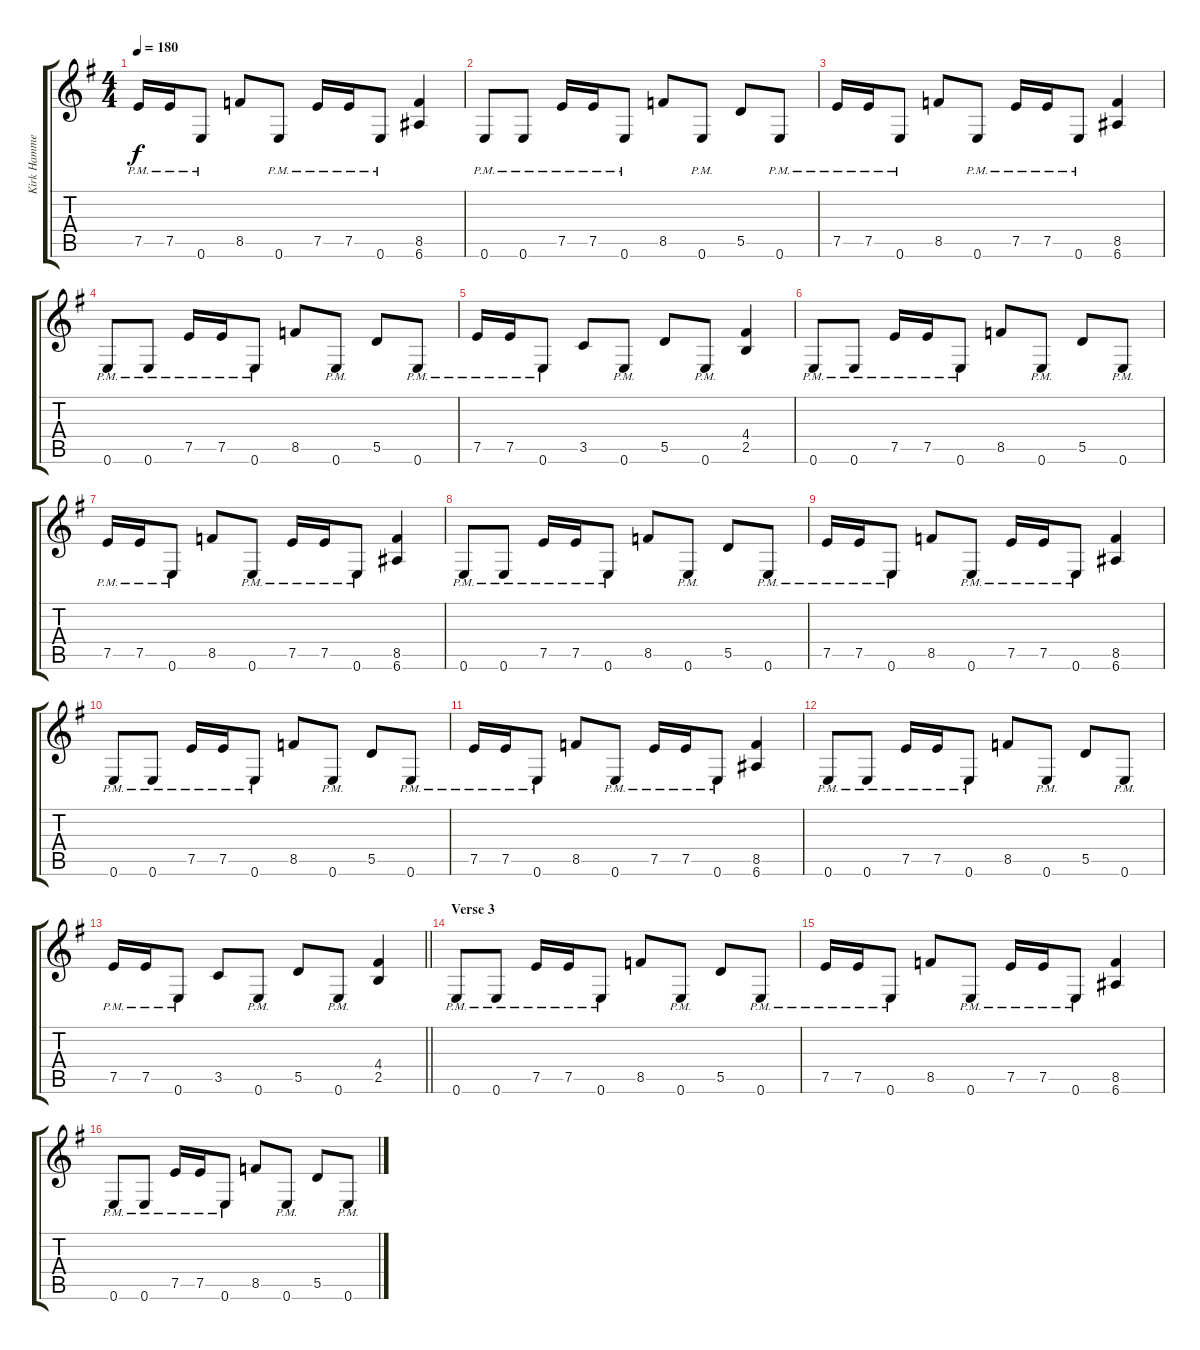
\track ("Kirk Hammett" "Kirk Hamme") {instrument distortionguitar}
\staff {score tabs}
\tuning (E4 B3 G3 D3 A2 E2) {hide}
\ts (4 4)
\tempo 180
\clef g2
\ks eminor
7.5{pm}.16{dy f} 7.5{pm}.16 0.6{pm}.8 8.5.8 0.6{pm}.8 7.5{pm}.16 7.5{pm}.16 0.6{pm}.8 (8.5 6.6).4 |
0.6{pm}.8 0.6{pm}.8 7.5{pm}.16 7.5{pm}.16 0.6{pm}.8 8.5.8 0.6{pm}.8 5.5.8 0.6{pm}.8 |
7.5{pm}.16 7.5{pm}.16 0.6{pm}.8 8.5.8 0.6{pm}.8 7.5{pm}.16 7.5{pm}.16 0.6{pm}.8 (8.5 6.6).4 |
0.6{pm}.8 0.6{pm}.8 7.5{pm}.16 7.5{pm}.16 0.6{pm}.8 8.5.8 0.6{pm}.8 5.5.8 0.6{pm}.8 |
7.5{pm}.16 7.5{pm}.16 0.6{pm}.8 3.5.8 0.6{pm}.8 5.5.8 0.6{pm}.8 (4.4 2.5).4 |
0.6{pm}.8 0.6{pm}.8 7.5{pm}.16 7.5{pm}.16 0.6{pm}.8 8.5.8 0.6{pm}.8 5.5.8 0.6{pm}.8 |
7.5{pm}.16 7.5{pm}.16 0.6{pm}.8 8.5.8 0.6{pm}.8 7.5{pm}.16 7.5{pm}.16 0.6{pm}.8 (8.5 6.6).4 |
0.6{pm}.8 0.6{pm}.8 7.5{pm}.16 7.5{pm}.16 0.6{pm}.8 8.5.8 0.6{pm}.8 5.5.8 0.6{pm}.8 |
7.5{pm}.16 7.5{pm}.16 0.6{pm}.8 8.5.8 0.6{pm}.8 7.5{pm}.16 7.5{pm}.16 0.6{pm}.8 (8.5 6.6).4 |
0.6{pm}.8 0.6{pm}.8 7.5{pm}.16 7.5{pm}.16 0.6{pm}.8 8.5.8 0.6{pm}.8 5.5.8 0.6{pm}.8 |
7.5{pm}.16 7.5{pm}.16 0.6{pm}.8 8.5.8 0.6{pm}.8 7.5{pm}.16 7.5{pm}.16 0.6{pm}.8 (8.5 6.6).4 |
0.6{pm}.8 0.6{pm}.8 7.5{pm}.16 7.5{pm}.16 0.6{pm}.8 8.5.8 0.6{pm}.8 5.5.8 0.6{pm}.8 |
\barLineRight lightlight
7.5{pm}.16 7.5{pm}.16 0.6{pm}.8 3.5.8 0.6{pm}.8 5.5.8 0.6{pm}.8 (4.4 2.5).4 |
\section ("" "Verse 3")
0.6{pm}.8 0.6{pm}.8 7.5{pm}.16 7.5{pm}.16 0.6{pm}.8 8.5.8 0.6{pm}.8 5.5.8 0.6{pm}.8 |
7.5{pm}.16 7.5{pm}.16 0.6{pm}.8 8.5.8 0.6{pm}.8 7.5{pm}.16 7.5{pm}.16 0.6{pm}.8 (8.5 6.6).4 |
0.6{pm}.8 0.6{pm}.8 7.5{pm}.16 7.5{pm}.16 0.6{pm}.8 8.5.8 0.6{pm}.8 5.5.8 0.6{pm}.8
